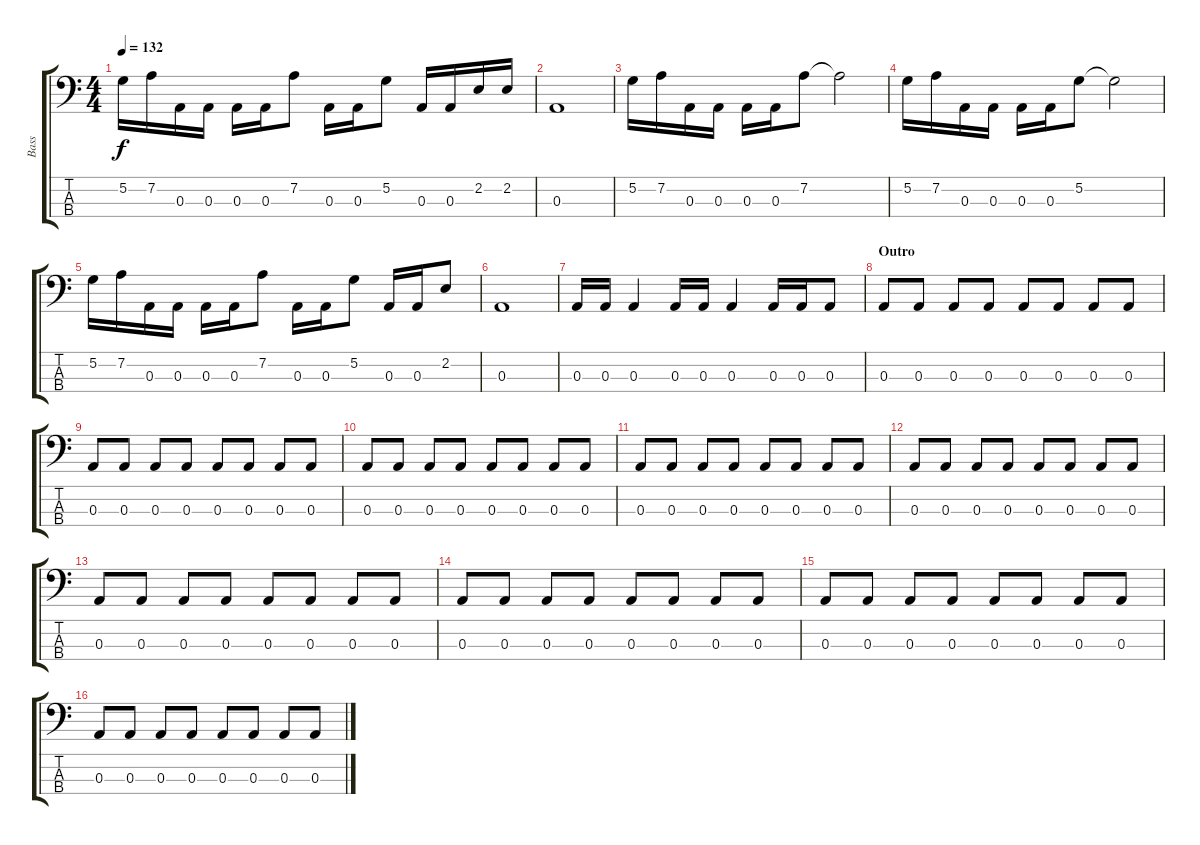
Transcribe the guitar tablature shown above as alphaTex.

\track ("Bass" "Bass") {instrument electricbasspick}
\staff {score tabs}
\tuning (G2 D2 A1 E1) {hide}
\ts (4 4)
\tempo 132
\clef f4
\ks c
5.2.16{dy f} 7.2.16 0.3.16 0.3.16 0.3.16 0.3.16 7.2.8 0.3.16 0.3.16 5.2.8 0.3.16 0.3.16 2.2.16 2.2.16 |
0.3.1 |
5.2.16 7.2.16 0.3.16 0.3.16 0.3.16 0.3.16 7.2.8 7.2{t}.2 |
5.2.16 7.2.16 0.3.16 0.3.16 0.3.16 0.3.16 5.2.8 5.2{t}.2 |
5.2.16 7.2.16 0.3.16 0.3.16 0.3.16 0.3.16 7.2.8 0.3.16 0.3.16 5.2.8 0.3.16 0.3.16 2.2.8 |
0.3.1 |
0.3.16 0.3.16 0.3.4 0.3.16 0.3.16 0.3.4 0.3.16 0.3.16 0.3.8 |
\section ("" "Outro")
0.3.8 0.3.8 0.3.8 0.3.8 0.3.8 0.3.8 0.3.8 0.3.8 |
0.3.8 0.3.8 0.3.8 0.3.8 0.3.8 0.3.8 0.3.8 0.3.8 |
0.3.8 0.3.8 0.3.8 0.3.8 0.3.8 0.3.8 0.3.8 0.3.8 |
0.3.8 0.3.8 0.3.8 0.3.8 0.3.8 0.3.8 0.3.8 0.3.8 |
0.3.8 0.3.8 0.3.8 0.3.8 0.3.8 0.3.8 0.3.8 0.3.8 |
0.3.8 0.3.8 0.3.8 0.3.8 0.3.8 0.3.8 0.3.8 0.3.8 |
0.3.8 0.3.8 0.3.8 0.3.8 0.3.8 0.3.8 0.3.8 0.3.8 |
0.3.8 0.3.8 0.3.8 0.3.8 0.3.8 0.3.8 0.3.8 0.3.8 |
0.3.8 0.3.8 0.3.8 0.3.8 0.3.8 0.3.8 0.3.8 0.3.8
